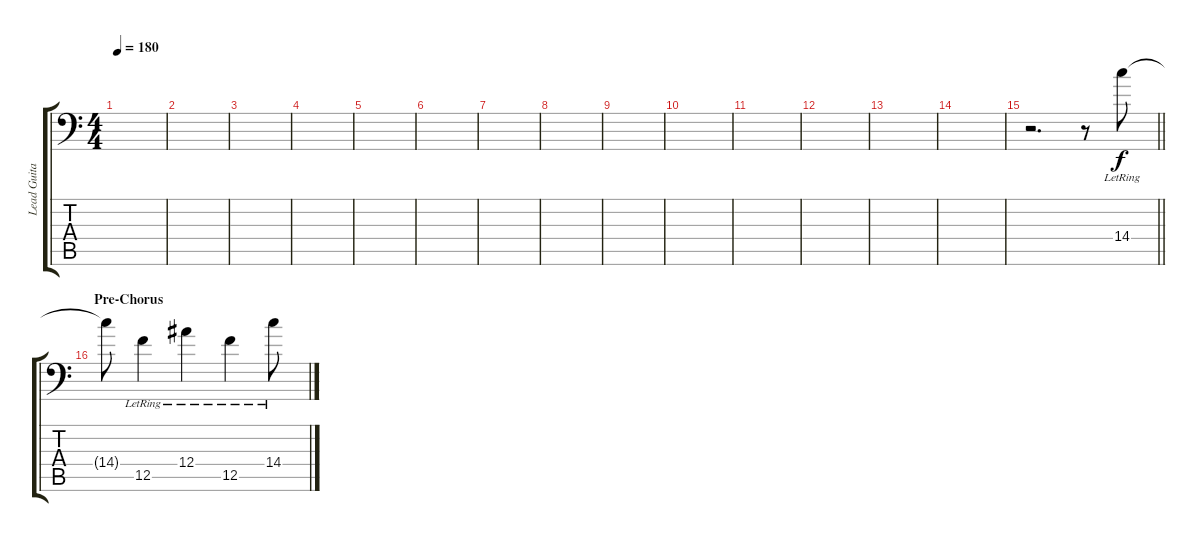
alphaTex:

\track ("Lead Guitar 1 / Solo Guitar" "Lead Guita") {instrument overdrivenguitar}
\staff {score tabs}
\tuning (C4 G3 Eb3 Bb2 F2 Bb1) {hide}
\ts (4 4)
\tempo 180
\clef f4
\ks c
|
|
|
|
|
|
|
|
|
|
|
|
|
|
\barLineRight lightlight
r.2{d} r.8 14.4{lr}.8 |
\section ("" "Pre-Chorus")
14.4{t}.8 12.5{lr}.4 12.4{lr}.4 12.5{lr}.4 14.4{lr}.8
